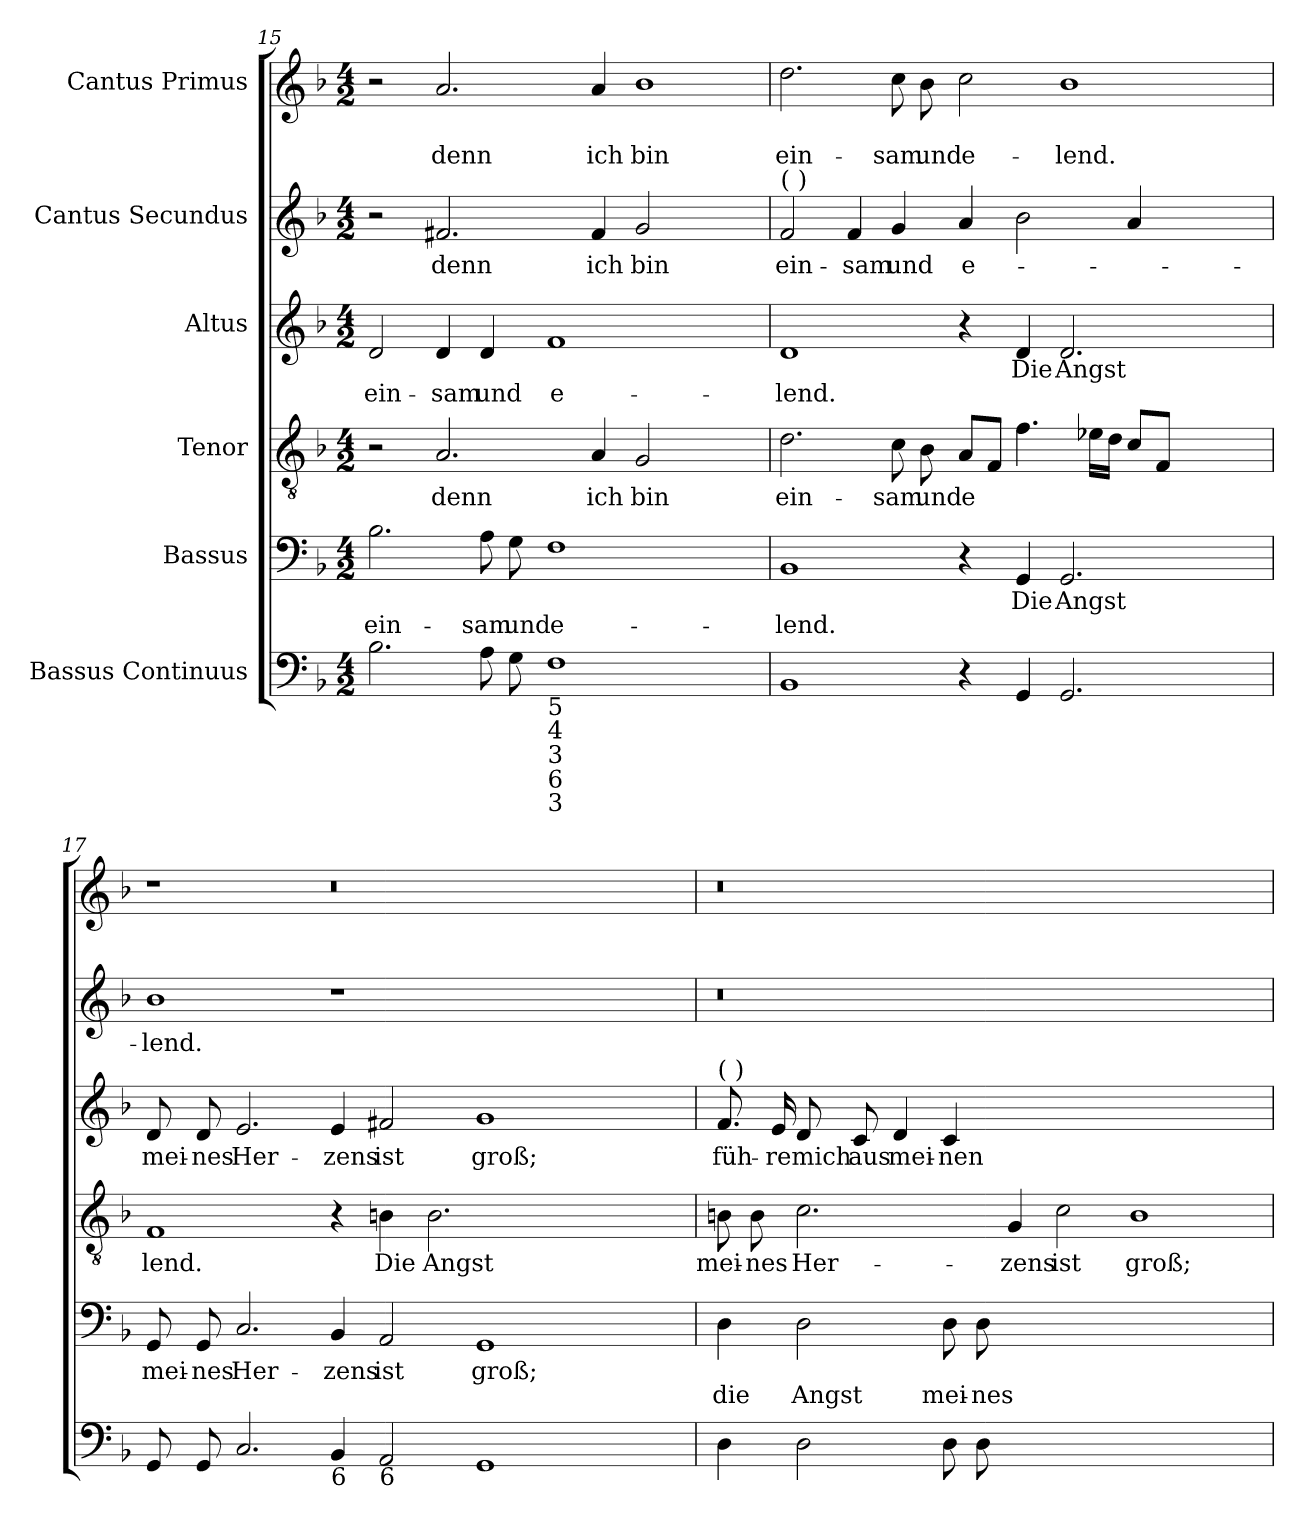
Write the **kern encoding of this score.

**kern	**kern	**text	**text	**kern	**text	**kern	**text	**text	**kern	**text	**kern	**text	**text
*part6	*part5	*part5	*part5	*part4	*part4	*part3	*part3	*part3	*part2	*part2	*part1	*part1	*part1
*staff6	*staff5	*staff5	*staff5	*staff4	*staff4	*staff3	*staff3	*staff3	*staff2	*staff2	*staff1	*staff1	*staff1
*I"Bassus Continuus	*I"Bassus	*	*	*I"Tenor	*	*I"Altus	*	*	*I"Cantus Secundus	*	*I"Cantus Primus	*	*
!!LO:LB:g=z
*clefF4	*clefF4	*	*	*clefGv2	*	*clefG2	*	*	*clefG2	*	*clefG2	*	*
*k[b-]	*k[b-]	*	*	*k[b-]	*	*k[b-]	*	*	*k[b-]	*	*k[b-]	*	*
*F:	*F:	*	*	*F:	*	*F:	*	*	*F:	*	*F:	*	*
*M4/2	*M4/2	*	*	*M4/2	*	*M4/2	*	*	*M4/2	*	*M4/2	*	*
=15	=15	=15	=15	=15	=15	=15	=15	=15	=15	=15	=15	=15	=15
!	!	!	!LO:LY:b	!	!	!	!	!LO:LY:b	!	!	!	!	!
*	*^	*	*	*	*	*	*	*	*	*	*	*	*
2.B-	2.B-	0ryy	.	ein-	2r	.	2d	.	ein-	2r	.	2r	.	.
!	!	!	!	!	!	!LO:LY:b	!	!	!LO:LY:b	!	!LO:LY:b	!	!	!LO:LY:b
.	.	.	.	.	2.A	denn	4d	.	-sam	2.f#X	denn	2.a	.	denn
!	!	!	!	!LO:LY:b	!	!	!	!	!LO:LY:b	!	!	!	!	!
8A	8A	.	.	-sam	.	.	4d	.	und	.	.	.	.	.
!	!	!	!	!LO:LY:b	!	!	!	!	!	!	!	!	!	!
8G	8G	.	.	und	.	.	.	.	.	.	.	.	.	.
!LO:TX:b:t=5\n4	!	!	!	!	!	!	!	!	!	!	!	!	!	!
!LO:TX:b:t=3	!	!	!	!	!	!	!	!	!	!	!	!	!	!
!LO:TX:b:t=6\n3	!	!	!	!	!	!	!	!	!	!	!	!	!	!
!	!	!	!	!LO:LY:b	!	!	!	!	!LO:LY:b	!	!	!	!	!
1F	1F	.	.	e-	.	.	1f	.	e-	.	.	.	.	.
!	!	!	!	!	!	!LO:LY:b	!	!	!	!	!LO:LY:b	!	!	!LO:LY:b
.	.	.	.	.	4A	ich	.	.	.	4f#	ich	4a	.	ich
!	!	!	!	!	!	!LO:LY:b	!	!	!	!	!LO:LY:b	!	!	!LO:LY:b
.	.	.	.	.	2G	bin	.	.	.	2g	bin	1b-	.	bin
2ryy	2ryy	2ryy	.	.	2ryy	.	2ryy	.	.	2ryy	.	.	.	.
=16	=16	=16	=16	=16	=16	=16	=16	=16	=16	=16	=16	=16	=16	=16
!	!	!	!	!	!	!	!	!	!	!LO:TX:a:t=(  )	!	!	!	!
!	!	!	!	!LO:LY:b	!	!LO:LY:b	!	!	!LO:LY:b	!	!LO:LY:b	!	!	!LO:LY:b
1BB-	1BB-	1ryy	.	-lend.	2.d	ein-	1d	.	-lend.	2f	ein-	2.dd	.	ein-
!	!	!	!	!	!	!	!	!	!	!	!LO:LY:b	!	!	!
.	.	.	.	.	.	.	.	.	.	4f	-sam	.	.	.
!	!	!	!	!	!	!LO:LY:b	!	!	!	!	!LO:LY:b	!	!	!LO:LY:b
.	.	.	.	.	8c	-sam	.	.	.	4g	und	8cc	.	-sam
!	!	!	!	!	!	!LO:LY:b	!	!	!	!	!	!	!	!LO:LY:b
.	.	.	.	.	8B-	und	.	.	.	.	.	8b-	.	und
!	!	!	!	!	!	!LO:LY:b	!	!	!	!	!LO:LY:b	!	!	!LO:LY:b
4r	4r	2ryy	.	.	8AL	e	4r	.	.	4a	e-	2cc	.	e-
.	.	.	.	.	8FJ	.	.	.	.	.	.	.	.	.
!	!	!	!LO:LY:b	!	!	!	!	!LO:LY:b	!	!	!	!	!	!
4GG	4GG	.	Die	.	4.f	.	4d	Die	.	2b-	.	.	.	.
!	!	!	!LO:LY:b	!	!	!	!	!LO:LY:b	!	!	!	!	!	!LO:LY:b
2.GG	2.GG	2ryy	Angst	.	.	.	2.d	Angst	.	.	.	1b-	.	-lend.
.	.	.	.	.	16e-XLL	.	.	.	.	.	.	.	.	.
.	.	.	.	.	16dJJ	.	.	.	.	.	.	.	.	.
.	.	.	.	.	8cL	.	.	.	.	4a	.	.	.	.
.	.	.	.	.	8FJ	.	.	.	.	.	.	.	.	.
.	.	4ryy	.	.	2ryy	.	.	.	.	2ryy	.	.	.	.
4ryy	4ryy	4ryy	.	.	.	.	4ryy	.	.	.	.	.	.	.
=17	=17	=17	=17	=17	=17	=17	=17	=17	=17	=17	=17	=17	=17	=17
!	!	!	!LO:LY:b	!	!	!LO:LY:b	!	!LO:LY:b	!	!	!LO:LY:b	!	!	!
8GG	8GG	4ryy	mei-	.	1F	lend.	8d	mei-	.	1b-	-lend.	1r	.	.
!	!	!	!LO:LY:b	!	!	!	!	!LO:LY:b	!	!	!	!	!	!
8GG	8GG	.	-nes	.	.	.	8d	-nes	.	.	.	.	.	.
!	!	!	!LO:LY:b	!	!	!	!	!LO:LY:b	!	!	!	!	!	!
2.C	2.C	1ryy	Her-	.	.	.	2.e	Her-	.	.	.	.	.	.
!LO:TX:b:t=6	!	!	!	!	!	!	!	!	!	!	!	!	!	!
!	!	!	!LO:LY:b	!	!	!	!	!LO:LY:b	!	!	!	!	!	!
4BB-	4BB-	.	-zens	.	4r	.	4e	-zens	.	1r	.	0r	.	.
!LO:TX:b:t=6	!	!	!	!	!	!	!	!	!	!	!	!	!	!
!	!	!	!LO:LY:b	!	!	!LO:LY:b	!	!LO:LY:b	!	!	!	!	!	!
2AA	2AA	1..ryy	ist	.	4Bn	Die	2f#X	ist	.	.	.	.	.	.
!	!	!	!	!	!	!LO:LY:b	!	!	!	!	!	!	!	!
.	.	.	.	.	2.B	Angst	.	.	.	.	.	.	.	.
!	!	!	!LO:LY:b	!	!	!	!	!LO:LY:b	!	!	!	!	!	!
1GG	1GG	.	groß;	.	.	.	1g	groß;	.	.	.	.	.	.
.	.	.	.	.	.	.	.	.	.	1ryy	.	.	.	.
.	.	.	.	.	2.ryy	.	.	.	.	.	.	.	.	.
4ryy	4ryy	.	.	.	.	.	4ryy	.	.	.	.	.	.	.
=18	=18	=18	=18	=18	=18	=18	=18	=18	=18	=18	=18	=18	=18	=18
!	!	!	!	!	!	!	!LO:TX:a:t=(  )	!	!	!	!	!	!	!
!	!	!	!	!LO:LY:b	!	!LO:LY:b	!	!LO:LY:b	!	!	!	!	!	!
4D	4D	1..ryy	.	die	8B	mei-	8.f	füh-	.	0r	.	0r	.	.
!	!	!	!	!	!	!LO:LY:b	!	!	!	!	!	!	!	!
.	.	.	.	.	8B	-nes	.	.	.	.	.	.	.	.
!	!	!	!	!	!	!	!	!LO:LY:b	!	!	!	!	!	!
.	.	.	.	.	.	.	16e	-re	.	.	.	.	.	.
!	!	!	!	!LO:LY:b	!	!LO:LY:b	!	!LO:LY:b	!	!	!	!	!	!
2D	2D	.	.	Angst	2.c	Her-	8d	mich	.	.	.	.	.	.
!	!	!	!	!	!	!	!	!LO:LY:b	!	!	!	!	!	!
.	.	.	.	.	.	.	8c	aus	.	.	.	.	.	.
!	!	!	!	!	!	!	!	!LO:LY:b	!	!	!	!	!	!
.	.	.	.	.	.	.	4d	mei-	.	.	.	.	.	.
!	!	!	!	!LO:LY:b	!	!	!	!LO:LY:b	!	!	!	!	!	!
8D	8D	.	.	mei-	.	.	4c	-nen	.	.	.	.	.	.
!	!	!	!	!LO:LY:b	!	!	!	!	!	!	!	!	!	!
8D	8D	.	.	-nes	.	.	.	.	.	.	.	.	.	.
!	!	!	!	!	!	!LO:LY:b	!	!	!	!	!	!	!	!
1..ryy	1..ryy	.	.	.	4G	-zens	1..ryy	.	.	.	.	.	.	.
!	!	!	!	!	!	!LO:LY:b	!	!	!	!	!	!	!	!
.	.	.	.	.	2c	ist	.	.	.	.	.	.	.	.
!	!	!	!	!	!	!LO:LY:b	!	!	!	!	!	!	!	!
.	.	1ryy	.	.	1B	groß;	.	.	.	.	.	.	.	.
.	.	.	.	.	.	.	.	.	.	2.ryy	.	2.ryy	.	.
*	*v	*v	*	*	*	*	*	*	*	*	*	*	*	*
=	=	=	=	=	=	=	=	=	=	=	=	=	=
*-	*-	*-	*-	*-	*-	*-	*-	*-	*-	*-	*-	*-	*-
